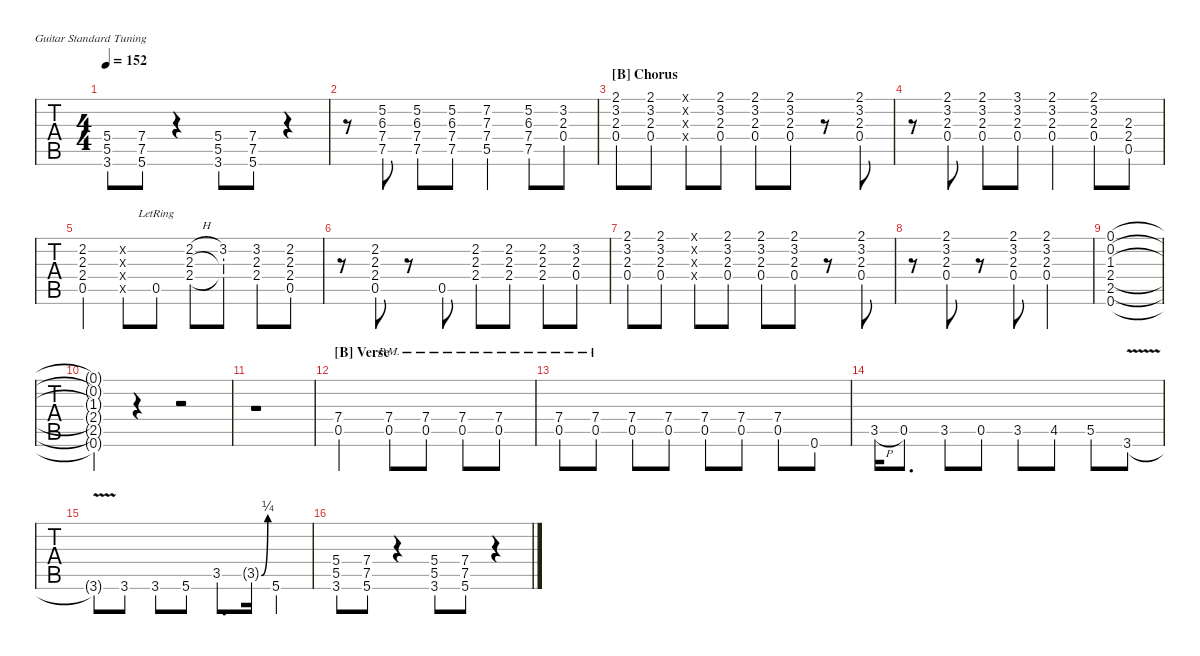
\hideDynamics
\bracketExtendMode nobrackets
\singleTrackTrackNamePolicy hidden
\multiTrackTrackNamePolicy hidden
\firstSystemTrackNameMode fullname
\firstSystemTrackNameOrientation horizontal
\otherSystemsTrackNameOrientation horizontal
\track ("Guitar I" "E-Gt") {instrument overdrivenguitar}
\staff {tabs}
\tuning (E4 B3 G3 D3 A2 E2)
\ts (4 4)
\tempo 152
\clef g2
\ks c
(5.4 5.5 3.6{ac}).8{dy f} (7.4 7.5 5.6{ac}).8 r.4 (5.4 5.5 3.6{ac}).8 (7.4 7.5 5.6{ac}).8 r.4 |
r.8 (5.2 6.3{acc #} 7.4 7.5{ac}).8 (5.2 6.3{acc #} 7.4 7.5{ac}).8 (5.2 6.3{acc #} 7.4 7.5{ac}).8 (7.2{acc #} 7.3 7.4 5.5{ac}).4 (5.2 6.3{acc #} 7.4 7.5{ac}).8 (3.2 2.3 0.4).8 |
\section ("B" "Chorus")
(2.1{acc #} 3.2 2.3 0.4).8{dy mf} (2.1{acc #} 3.2 2.3 0.4).8 (0.1{x} 0.2{x} 0.3{x} 0.4{x}).8 (2.1{acc #} 3.2 2.3 0.4).8 (2.1{acc #} 3.2 2.3 0.4).8 (2.1{acc #} 3.2 2.3 0.4).8 r.8 (2.1{acc #} 3.2 2.3 0.4).8 |
r.8 (2.1{acc #} 3.2 2.3 0.4).8 (2.1{acc #} 3.2 2.3 0.4).8 (3.1 3.2 2.3 0.4).8 (2.1{acc #} 3.2 2.3 0.4).4 (2.1{acc #} 3.2 2.3 0.4).8 (2.3 2.4 0.5).8 |
(2.2{acc #} 2.3 2.4 0.5).4 (0.2{x} 0.3{x} 0.4{x} 0.5{x}).8 0.5{lr}.8 (2.2{h acc #} 2.3 2.4).8 (3.2 2.3{t} 2.4{t}).8 (3.2 2.3 2.4).8 (2.2{acc #} 2.3 2.4 0.5).8 |
r.8 (2.2{acc #} 2.3 2.4 0.5).8 r.8 0.5.8 (2.2{acc #} 2.3 2.4).8 (2.2{acc #} 2.3 2.4).8 (2.2{acc #} 2.3 2.4).8 (3.2 2.3 0.4).8 |
(2.1{acc #} 3.2 2.3 0.4).8 (2.1{acc #} 3.2 2.3 0.4).8 (0.1{x} 0.2{x} 0.3{x} 0.4{x}).8 (2.1{acc #} 3.2 2.3 0.4).8 (2.1{acc #} 3.2 2.3 0.4).8 (2.1{acc #} 3.2 2.3 0.4).8 r.8 (2.1{acc #} 3.2 2.3 0.4).8 |
r.8 (2.1{acc #} 3.2 2.3 0.4).8 r.8 (2.1{acc #} 3.2 2.3 0.4).8 (2.1{acc #} 3.2 2.3 0.4).2 |
(0.1 0.2 1.3{acc #} 2.4 2.5 0.6).1 |
(0.1{t} 0.2{t} 1.3{t acc #} 2.4{t} 2.5{t} 0.6{t}).4 r.4 r.2 |
r.1 |
\section ("B" "Verse")
(7.4 0.5).2 (7.4{pm} 0.5{pm}).8{dy f} (7.4{pm} 0.5{pm}).8 (7.4{pm} 0.5{pm}).8 (7.4{pm} 0.5{pm}).8 |
(7.4{pm} 0.5{pm}).8 (7.4{pm} 0.5{pm}).8 (7.4 0.5).8 (7.4 0.5).8 (7.4 0.5).8 (7.4 0.5).8 (7.4 0.5).8 0.6.8 |
3.5{h ac}.16 0.5.8{d} 3.5.8 0.5.8 3.5.8 4.5{acc #}.8 5.5.8 3.6{v ac}.8 |
3.6{v t}.8 3.6.8 3.6.8 5.6.8 3.5.8{d} 3.5{be (bend 0 0 60 1) g}.16 5.6.4 |
(5.4 5.5 3.6{ac}).8 (7.4 7.5 5.6{ac}).8 r.4 (5.4 5.5 3.6{ac}).8 (7.4 7.5 5.6{ac}).8 r.4
